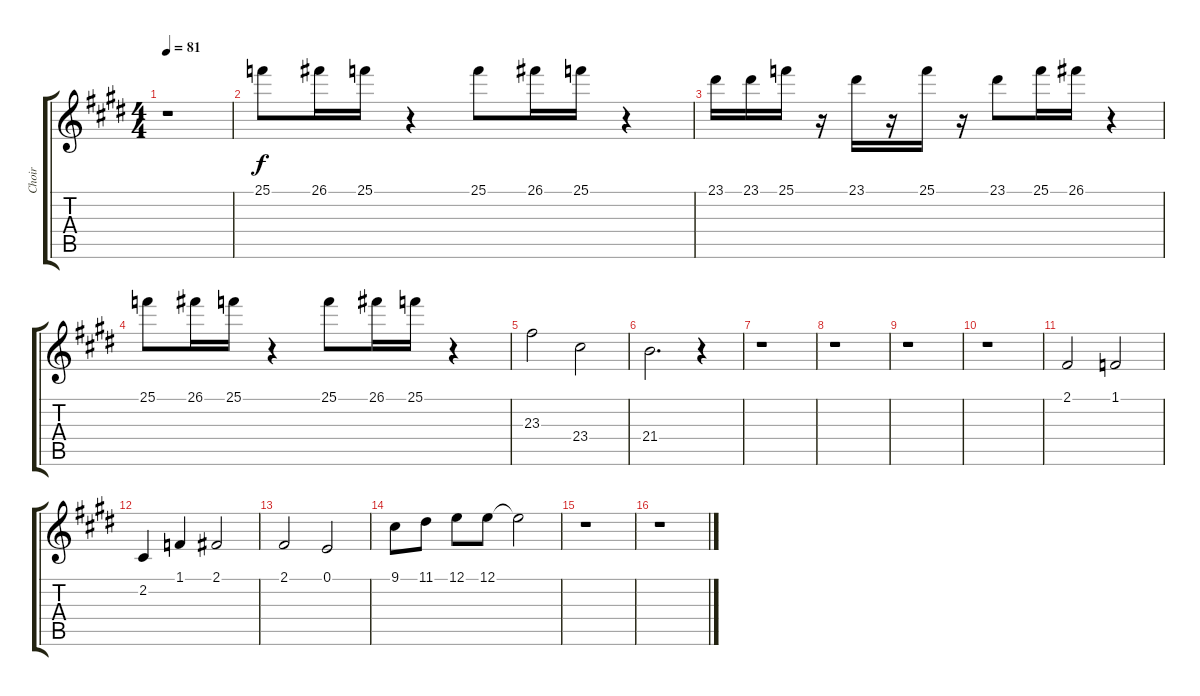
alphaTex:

\track ("Choir" "Choir") {instrument flute}
\staff {score tabs}
\tuning (E4 B3 G3 D3 A2 E2) {hide}
\ts (4 4)
\tempo 81
\clef g2
\ks c#minor
r.1{dy f} |
25.1.8 26.1.16 25.1.16 r.4 25.1.8 26.1.16 25.1.16 r.4 |
\ks e
23.1.16 23.1.16 25.1.16 r.16 23.1.16 r.16 25.1.16 r.16 23.1.8 25.1.16 26.1.16 r.4 |
\ks c#minor
25.1.8 26.1.16 25.1.16 r.4 25.1.8 26.1.16 25.1.16 r.4 |
23.3.2 23.4.2 |
\ks e
21.4.2{d} r.4 |
\ks c#minor
r.1 |
r.1 |
r.1 |
\ks e
r.1 |
\ks c#minor
2.1.2 1.1.2 |
2.2.4 1.1.4 2.1.2 |
2.1.2 0.1.2 |
\ks e
9.1.8 11.1.8 12.1.8 12.1.8 12.1{t}.2 |
\ks c#minor
r.1 |
r.1
